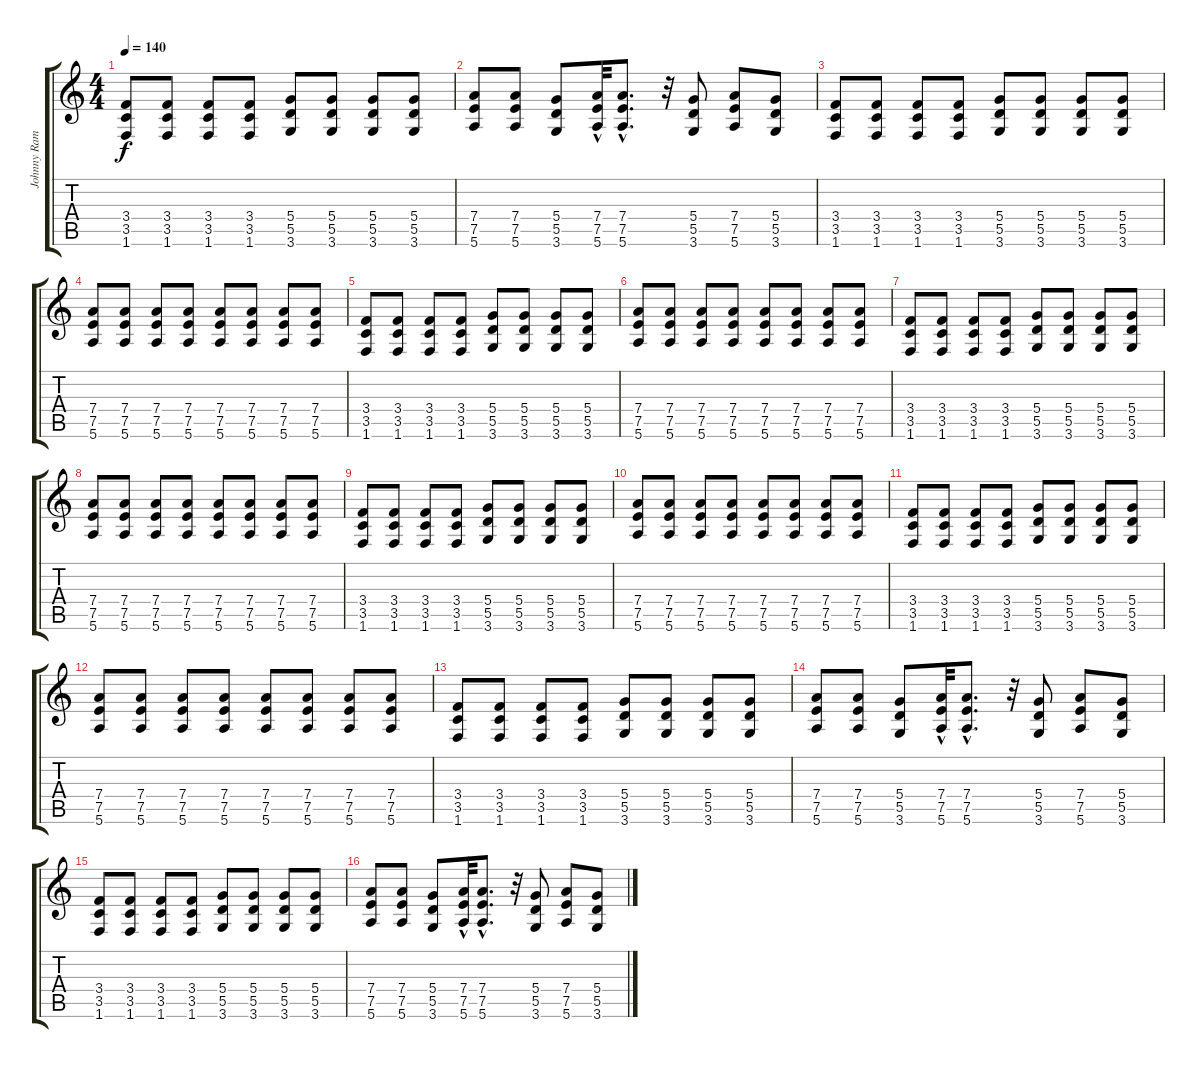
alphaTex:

\track ("Johnny Ramone" "Johnny Ram") {instrument distortionguitar}
\staff {score tabs}
\tuning (E4 B3 G3 D3 A2 E2) {hide}
\ts (4 4)
\tempo 140
\clef g2
\ks c
(3.4 3.5 1.6).8{dy f} (3.4 3.5 1.6).8 (3.4 3.5 1.6).8 (3.4 3.5 1.6).8 (5.4 5.5 3.6).8 (5.4 5.5 3.6).8 (5.4 5.5 3.6).8 (5.4 5.5 3.6).8 |
(7.4 7.5 5.6).8 (7.4 7.5 5.6).8 (5.4 5.5 3.6).8 (7.4{hac} 7.5 5.6).32 (7.4{hac} 7.5{hac} 5.6{hac}).8{d} r.32 (5.4 5.5 3.6).8 (7.4 7.5 5.6).8 (5.4 5.5 3.6).8 |
(3.4 3.5 1.6).8 (3.4 3.5 1.6).8 (3.4 3.5 1.6).8 (3.4 3.5 1.6).8 (5.4 5.5 3.6).8 (5.4 5.5 3.6).8 (5.4 5.5 3.6).8 (5.4 5.5 3.6).8 |
(7.4 7.5 5.6).8 (7.4 7.5 5.6).8 (7.4 7.5 5.6).8 (7.4 7.5 5.6).8 (7.4 7.5 5.6).8 (7.4 7.5 5.6).8 (7.4 7.5 5.6).8 (7.4 7.5 5.6).8 |
(3.4 3.5 1.6).8 (3.4 3.5 1.6).8 (3.4 3.5 1.6).8 (3.4 3.5 1.6).8 (5.4 5.5 3.6).8 (5.4 5.5 3.6).8 (5.4 5.5 3.6).8 (5.4 5.5 3.6).8 |
(7.4 7.5 5.6).8 (7.4 7.5 5.6).8 (7.4 7.5 5.6).8 (7.4 7.5 5.6).8 (7.4 7.5 5.6).8 (7.4 7.5 5.6).8 (7.4 7.5 5.6).8 (7.4 7.5 5.6).8 |
(3.4 3.5 1.6).8 (3.4 3.5 1.6).8 (3.4 3.5 1.6).8 (3.4 3.5 1.6).8 (5.4 5.5 3.6).8 (5.4 5.5 3.6).8 (5.4 5.5 3.6).8 (5.4 5.5 3.6).8 |
(7.4 7.5 5.6).8 (7.4 7.5 5.6).8 (7.4 7.5 5.6).8 (7.4 7.5 5.6).8 (7.4 7.5 5.6).8 (7.4 7.5 5.6).8 (7.4 7.5 5.6).8 (7.4 7.5 5.6).8 |
(3.4 3.5 1.6).8 (3.4 3.5 1.6).8 (3.4 3.5 1.6).8 (3.4 3.5 1.6).8 (5.4 5.5 3.6).8 (5.4 5.5 3.6).8 (5.4 5.5 3.6).8 (5.4 5.5 3.6).8 |
(7.4 7.5 5.6).8 (7.4 7.5 5.6).8 (7.4 7.5 5.6).8 (7.4 7.5 5.6).8 (7.4 7.5 5.6).8 (7.4 7.5 5.6).8 (7.4 7.5 5.6).8 (7.4 7.5 5.6).8 |
(3.4 3.5 1.6).8 (3.4 3.5 1.6).8 (3.4 3.5 1.6).8 (3.4 3.5 1.6).8 (5.4 5.5 3.6).8 (5.4 5.5 3.6).8 (5.4 5.5 3.6).8 (5.4 5.5 3.6).8 |
(7.4 7.5 5.6).8 (7.4 7.5 5.6).8 (7.4 7.5 5.6).8 (7.4 7.5 5.6).8 (7.4 7.5 5.6).8 (7.4 7.5 5.6).8 (7.4 7.5 5.6).8 (7.4 7.5 5.6).8 |
(3.4 3.5 1.6).8 (3.4 3.5 1.6).8 (3.4 3.5 1.6).8 (3.4 3.5 1.6).8 (5.4 5.5 3.6).8 (5.4 5.5 3.6).8 (5.4 5.5 3.6).8 (5.4 5.5 3.6).8 |
(7.4 7.5 5.6).8 (7.4 7.5 5.6).8 (5.4 5.5 3.6).8 (7.4{hac} 7.5 5.6).32 (7.4{hac} 7.5{hac} 5.6{hac}).8{d} r.32 (5.4 5.5 3.6).8 (7.4 7.5 5.6).8 (5.4 5.5 3.6).8 |
(3.4 3.5 1.6).8 (3.4 3.5 1.6).8 (3.4 3.5 1.6).8 (3.4 3.5 1.6).8 (5.4 5.5 3.6).8 (5.4 5.5 3.6).8 (5.4 5.5 3.6).8 (5.4 5.5 3.6).8 |
(7.4 7.5 5.6).8 (7.4 7.5 5.6).8 (5.4 5.5 3.6).8 (7.4{hac} 7.5 5.6).32 (7.4{hac} 7.5{hac} 5.6{hac}).8{d} r.32 (5.4 5.5 3.6).8 (7.4 7.5 5.6).8 (5.4 5.5 3.6).8
